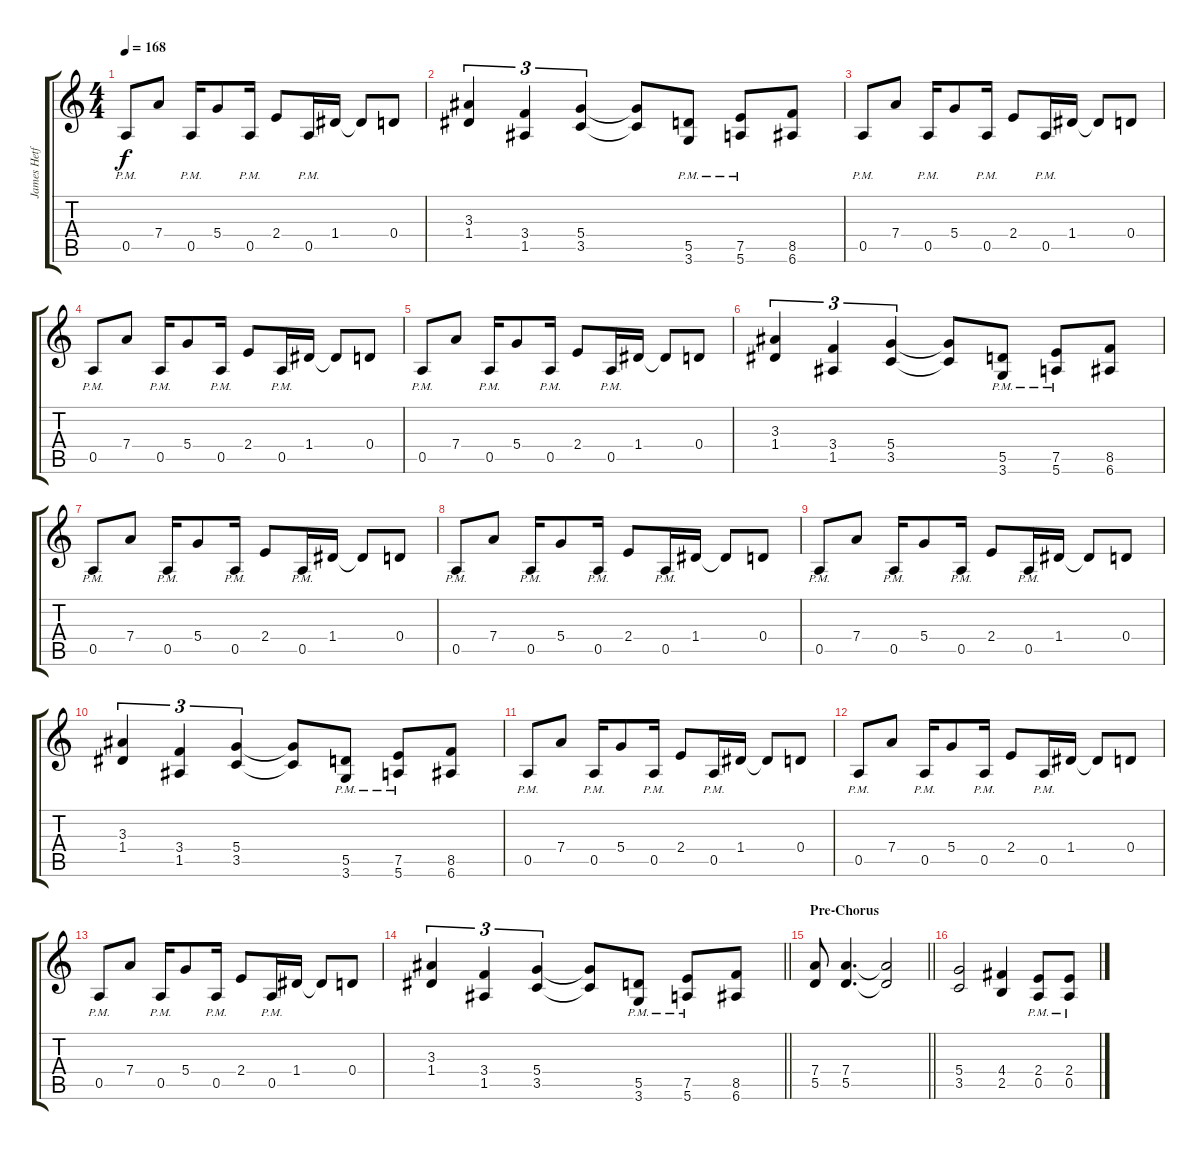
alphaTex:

\track ("James Hetfield" "James Hetf") {instrument distortionguitar}
\staff {score tabs}
\tuning (E4 B3 G3 D3 A2 E2) {hide}
\ts (4 4)
\tempo 168
\clef g2
\ks aminor
0.5{pm}.8{dy f} 7.4.8 0.5{pm}.16 5.4.8 0.5{pm}.16 2.4.8 0.5{pm}.16 1.4.16 1.4{t}.8 0.4.8 |
(3.3 1.4).4{tu (3 2)} (3.4 1.5).4{tu (3 2)} (5.4 3.5).4{tu (3 2)} (5.4{t} 3.5{t}).8 (5.5{pm} 3.6{pm}).8 (7.5{pm} 5.6{pm}).8 (8.5 6.6).8 |
0.5{pm}.8 7.4.8 0.5{pm}.16 5.4.8 0.5{pm}.16 2.4.8 0.5{pm}.16 1.4.16 1.4{t}.8 0.4.8 |
0.5{pm}.8 7.4.8 0.5{pm}.16 5.4.8 0.5{pm}.16 2.4.8 0.5{pm}.16 1.4.16 1.4{t}.8 0.4.8 |
0.5{pm}.8 7.4.8 0.5{pm}.16 5.4.8 0.5{pm}.16 2.4.8 0.5{pm}.16 1.4.16 1.4{t}.8 0.4.8 |
(3.3 1.4).4{tu (3 2)} (3.4 1.5).4{tu (3 2)} (5.4 3.5).4{tu (3 2)} (5.4{t} 3.5{t}).8 (5.5{pm} 3.6{pm}).8 (7.5{pm} 5.6{pm}).8 (8.5 6.6).8 |
0.5{pm}.8 7.4.8 0.5{pm}.16 5.4.8 0.5{pm}.16 2.4.8 0.5{pm}.16 1.4.16 1.4{t}.8 0.4.8 |
0.5{pm}.8 7.4.8 0.5{pm}.16 5.4.8 0.5{pm}.16 2.4.8 0.5{pm}.16 1.4.16 1.4{t}.8 0.4.8 |
0.5{pm}.8 7.4.8 0.5{pm}.16 5.4.8 0.5{pm}.16 2.4.8 0.5{pm}.16 1.4.16 1.4{t}.8 0.4.8 |
(3.3 1.4).4{tu (3 2)} (3.4 1.5).4{tu (3 2)} (5.4 3.5).4{tu (3 2)} (5.4{t} 3.5{t}).8 (5.5{pm} 3.6{pm}).8 (7.5{pm} 5.6{pm}).8 (8.5 6.6).8 |
0.5{pm}.8 7.4.8 0.5{pm}.16 5.4.8 0.5{pm}.16 2.4.8 0.5{pm}.16 1.4.16 1.4{t}.8 0.4.8 |
0.5{pm}.8 7.4.8 0.5{pm}.16 5.4.8 0.5{pm}.16 2.4.8 0.5{pm}.16 1.4.16 1.4{t}.8 0.4.8 |
0.5{pm}.8 7.4.8 0.5{pm}.16 5.4.8 0.5{pm}.16 2.4.8 0.5{pm}.16 1.4.16 1.4{t}.8 0.4.8 |
\barLineRight lightlight
(3.3 1.4).4{tu (3 2)} (3.4 1.5).4{tu (3 2)} (5.4 3.5).4{tu (3 2)} (5.4{t} 3.5{t}).8 (5.5{pm} 3.6{pm}).8 (7.5{pm} 5.6{pm}).8 (8.5 6.6).8 |
\section ("" "Pre-Chorus")
\barLineRight lightlight
(7.4 5.5).8 (7.4 5.5).4{d} (7.4{t} 5.5{t}).2 |
(5.4 3.5).2 (4.4 2.5).4 (2.4{pm} 0.5{pm}).8 (2.4{pm} 0.5{pm}).8
